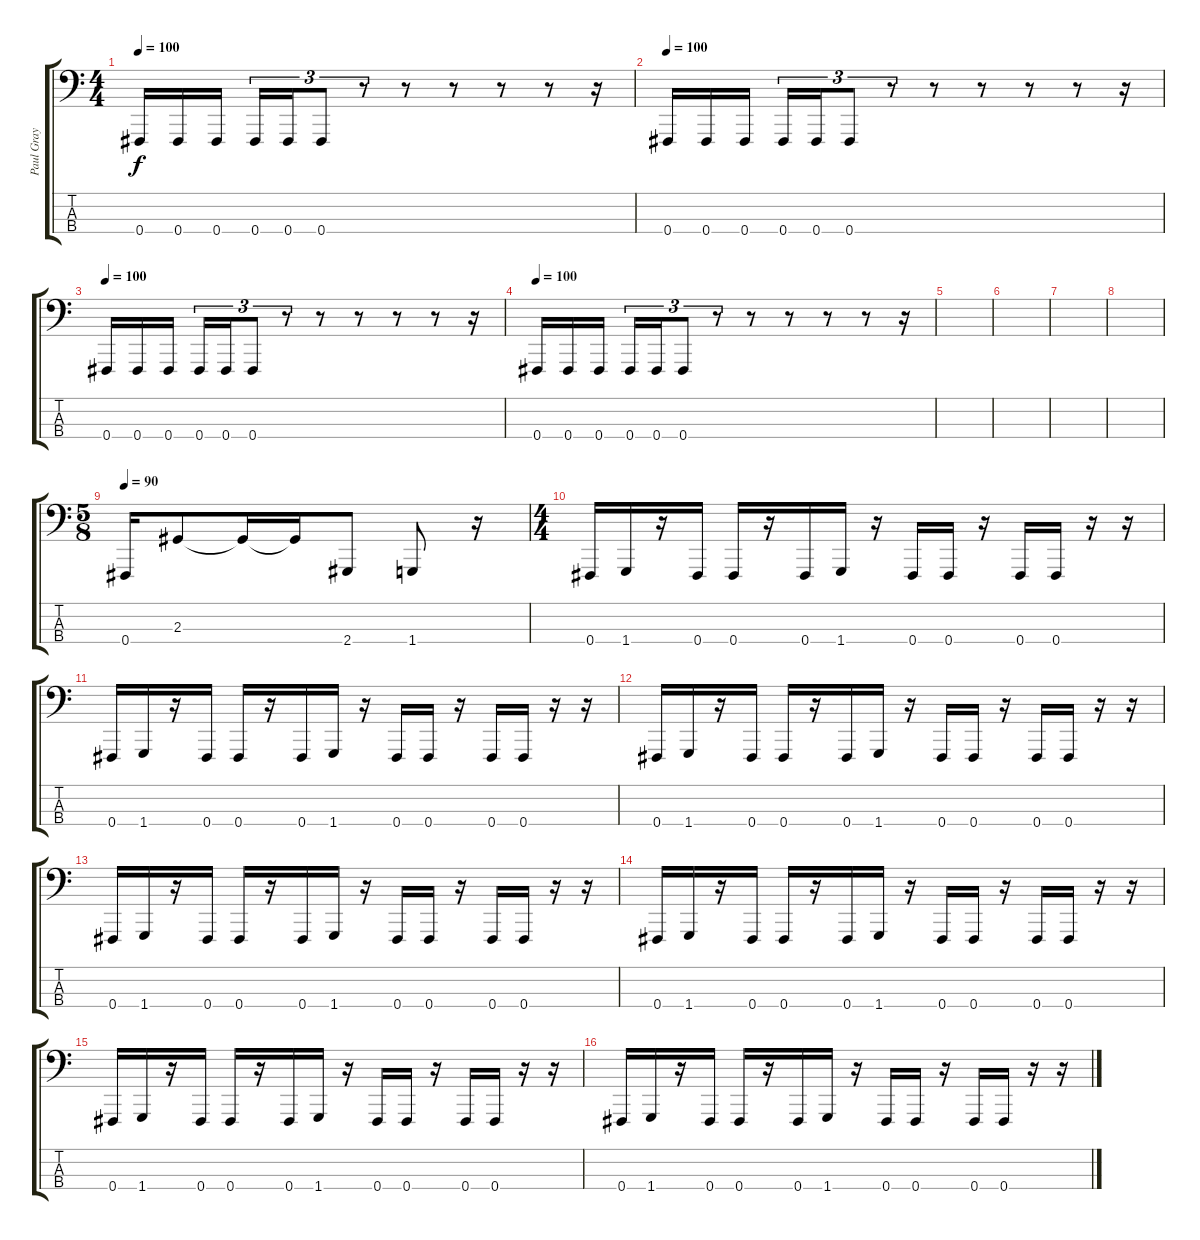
\track ("Paul Gray" "Paul Gray") {instrument electricbasspick}
\staff {score tabs}
\tuning (E2 B1 Gb1 Gb0) {hide}
\ts (4 4)
\tempo 80
\tempo 100
\clef f4
\ks c
0.4.16{dy f} 0.4.16 0.4.16{beam splitsecondary} 0.4.16{tu (3 2)} 0.4.16{tu (3 2)} 0.4.8{tu (3 2)} r.8{tu (3 2)} r.8 r.8 r.8 r.8 r.16 |
\tempo 80
\tempo 100
0.4.16 0.4.16 0.4.16{beam splitsecondary} 0.4.16{tu (3 2)} 0.4.16{tu (3 2)} 0.4.8{tu (3 2)} r.8{tu (3 2)} r.8 r.8 r.8 r.8 r.16 |
\tempo 80
\tempo 100
0.4.16 0.4.16 0.4.16{beam splitsecondary} 0.4.16{tu (3 2)} 0.4.16{tu (3 2)} 0.4.8{tu (3 2)} r.8{tu (3 2)} r.8 r.8 r.8 r.8 r.16 |
\tempo 80
\tempo 100
0.4.16 0.4.16 0.4.16{beam splitsecondary} 0.4.16{tu (3 2)} 0.4.16{tu (3 2)} 0.4.8{tu (3 2)} r.8{tu (3 2)} r.8 r.8 r.8 r.8 r.16 |
|
|
|
|
\ts (5 8)
\tempo 90
0.4.16 2.3.8 2.3{t}.16 2.3{t}.16 2.4.8 1.4.8 r.16 |
\ts (4 4)
0.4.16 1.4.16 r.16 0.4.16 0.4.16 r.16 0.4.16 1.4.16 r.16 0.4.16 0.4.16 r.16 0.4.16 0.4.16 r.16 r.16 |
0.4.16 1.4.16 r.16 0.4.16 0.4.16 r.16 0.4.16 1.4.16 r.16 0.4.16 0.4.16 r.16 0.4.16 0.4.16 r.16 r.16 |
0.4.16 1.4.16 r.16 0.4.16 0.4.16 r.16 0.4.16 1.4.16 r.16 0.4.16 0.4.16 r.16 0.4.16 0.4.16 r.16 r.16 |
0.4.16 1.4.16 r.16 0.4.16 0.4.16 r.16 0.4.16 1.4.16 r.16 0.4.16 0.4.16 r.16 0.4.16 0.4.16 r.16 r.16 |
0.4.16 1.4.16 r.16 0.4.16 0.4.16 r.16 0.4.16 1.4.16 r.16 0.4.16 0.4.16 r.16 0.4.16 0.4.16 r.16 r.16 |
0.4.16 1.4.16 r.16 0.4.16 0.4.16 r.16 0.4.16 1.4.16 r.16 0.4.16 0.4.16 r.16 0.4.16 0.4.16 r.16 r.16 |
0.4.16 1.4.16 r.16 0.4.16 0.4.16 r.16 0.4.16 1.4.16 r.16 0.4.16 0.4.16 r.16 0.4.16 0.4.16 r.16 r.16
